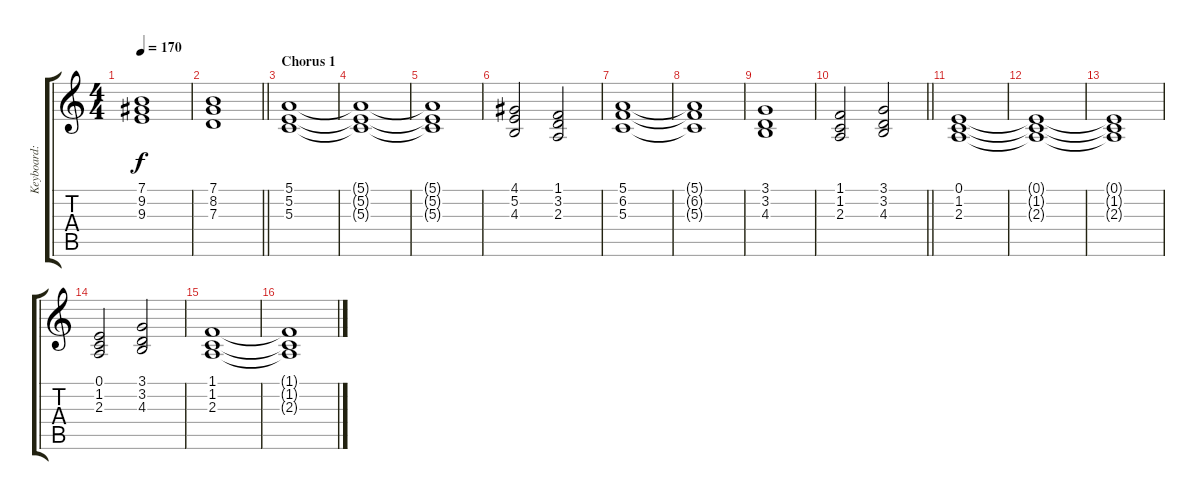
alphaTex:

\track ("Keyboard: Juha Mäenpää" "Keyboard: ") {instrument stringensemble1}
\staff {score tabs}
\tuning (E4 B3 G3 D3 A2 E2) {hide}
\ts (4 4)
\tempo 170
\clef g2
\ks aminor
(7.1 9.2 9.3).1{dy f} |
\barLineRight lightlight
(7.1 8.2 7.3).1 |
\section ("" "Chorus 1")
(5.1 5.2 5.3).1 |
(5.1{t} 5.2{t} 5.3{t}).1 |
(5.1{t} 5.2{t} 5.3{t}).1 |
(4.1 5.2 4.3).2 (1.1 3.2 2.3).2 |
(5.1 6.2 5.3).1 |
(5.1{t} 6.2{t} 5.3{t}).1 |
(3.1 3.2 4.3).1 |
\barLineRight lightlight
(1.1 1.2 2.3).2 (3.1 3.2 4.3).2 |
(0.1 1.2 2.3).1 |
(0.1{t} 1.2{t} 2.3{t}).1 |
(0.1{t} 1.2{t} 2.3{t}).1 |
(0.1 1.2 2.3).2 (3.1 3.2 4.3).2 |
(1.1 1.2 2.3).1 |
(1.1{t} 1.2{t} 2.3{t}).1
